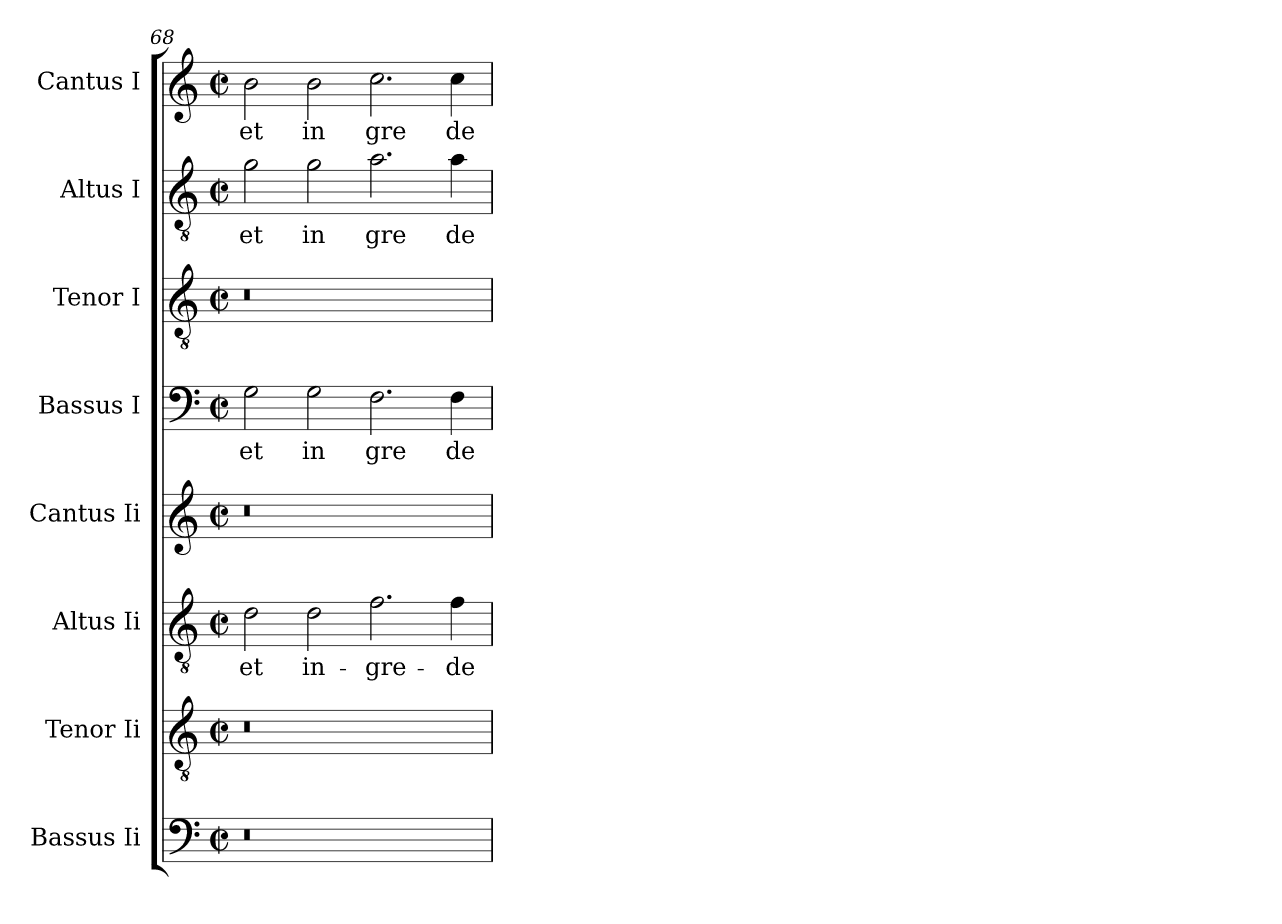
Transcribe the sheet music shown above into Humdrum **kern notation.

**kern	**kern	**kern	**text	**kern	**kern	**text	**kern	**kern	**text	**kern	**text
*part8	*part7	*part6	*part6	*part5	*part4	*part4	*part3	*part2	*part2	*part1	*part1
*staff8	*staff7	*staff6	*staff6	*staff5	*staff4	*staff4	*staff3	*staff2	*staff2	*staff1	*staff1
*I"Bassus Ii	*I"Tenor Ii	*I"Altus Ii	*	*I"Cantus Ii	*I"Bassus I	*	*I"Tenor I	*I"Altus I	*	*I"Cantus I	*
*clefF4	*clefGv2	*clefGv2	*	*clefG2	*clefF4	*	*clefGv2	*clefGv2	*	*clefG2	*
*M2/2	*M2/2	*M2/2	*	*M2/2	*M2/2	*	*M2/2	*M2/2	*	*M2/2	*
*met(c|)	*met(c|)	*met(c|)	*	*met(c|)	*met(c|)	*	*met(c|)	*met(c|)	*	*met(c|)	*
=68	=68	=68	=68	=68	=68	=68	=68	=68	=68	=68	=68
!	!	!	!LO:LY:b:cj	!	!	!LO:LY:b:cj	!	!	!LO:LY:b:cj	!	!LO:LY:b:cj
0r	0r	2d\	et	0r	2G\	et	0r	2g\	et	2b\	et
!	!	!	!LO:LY:b:cj	!	!	!LO:LY:b:cj	!	!	!LO:LY:b:cj	!	!LO:LY:b:cj
.	.	2d\	in-	.	2G\	in	.	2g\	in	2b\	in
!	!	!	!LO:LY:b:cj	!	!	!LO:LY:b:cj	!	!	!LO:LY:b:cj	!	!LO:LY:b:cj
.	.	2.f\	-gre-	.	2.F\	gre	.	2.a\	gre	2.cc\	gre
!	!	!	!LO:LY:b:cj	!	!	!LO:LY:b:cj	!	!	!LO:LY:b:cj	!	!LO:LY:b:cj
.	.	4f\	-de-	.	4F\	de	.	4a\	de	4cc\	de
=	=	=	=	=	=	=	=	=	=	=	=
*-	*-	*-	*-	*-	*-	*-	*-	*-	*-	*-	*-
